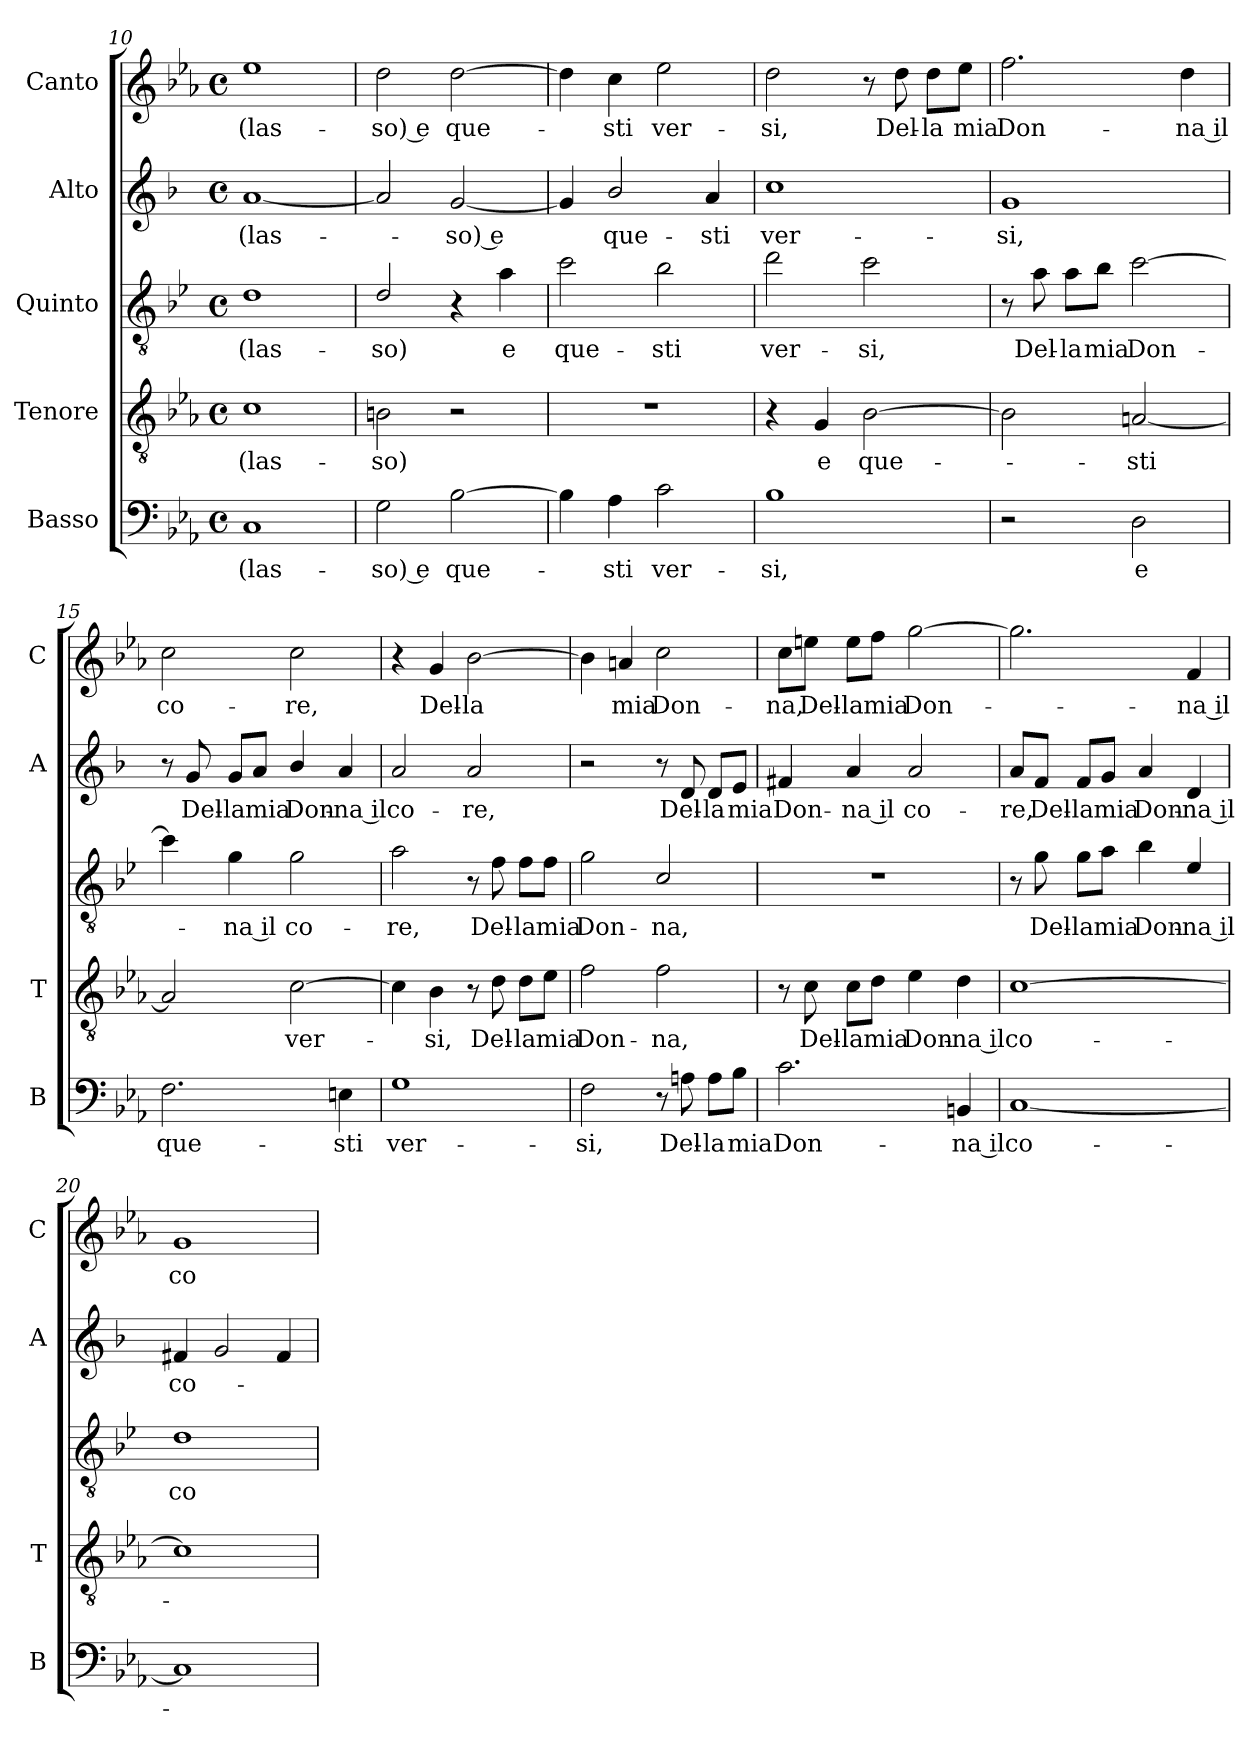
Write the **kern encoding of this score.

**kern	**text	**kern	**text	**kern	**text	**kern	**text	**kern	**text
*part5	*part5	*part4	*part4	*part3	*part3	*part2	*part2	*part1	*part1
*staff5	*staff5	*staff4	*staff4	*staff3	*staff3	*staff2	*staff2	*staff1	*staff1
*I"Basso	*	*I"Tenore	*	*I"Quinto	*	*I"Alto	*	*I"Canto	*
*I'B	*	*I'T	*	*	*	*I'A	*	*I'C	*
*clefF4	*	*clefGv2	*	*clefGv2	*	*clefG2	*	*clefG2	*
*	*	*	*	*ITrd4c7	*	*ITrd1c2	*	*	*
*k[b-e-a-]	*	*k[b-e-a-]	*	*k[b-e-a-]	*	*k[b-e-a-]	*	*k[b-e-a-]	*
*E-:	*	*E-:	*	*E-:	*	*E-:	*	*E-:	*
*M4/4	*	*M4/4	*	*M4/4	*	*M4/4	*	*M4/4	*
*met(c)	*	*met(c)	*	*met(c)	*	*met(c)	*	*met(c)	*
=10	=10	=10	=10	=10	=10	=10	=10	=10	=10
!	!LO:LY:b	!	!LO:LY:b	!	!LO:LY:b	!	!LO:LY:b	!	!LO:LY:b
1C	(las-	1c	(las-	1G	(las-	[1g	(las-	1ee-	(las-
=11	=11	=11	=11	=11	=11	=11	=11	=11	=11
!	!LO:LY:b	!	!LO:LY:b	!	!LO:LY:b	!	!	!	!LO:LY:b
2G\	-so) e	2Bn\	-so)	2G/	-so)	2g/]	.	2dd\	-so) e
!	!LO:LY:b	!	!	!	!	!	!LO:LY:b	!	!LO:LY:b
[2B-\	que-	2r	.	4r	.	[2f/	-so) e	[2dd\	que-
!	!	!	!	!	!LO:LY:b	!	!	!	!
.	.	.	.	4d\	e	.	.	.	.
=12	=12	=12	=12	=12	=12	=12	=12	=12	=12
!	!	!	!	!	!LO:LY:b	!	!	!	!
4B-\]	.	1r	.	2f\	que-	4f/]	.	4dd\]	.
!	!LO:LY:b	!	!	!	!	!	!LO:LY:b	!	!LO:LY:b
4A-\	-sti	.	.	.	.	2a-/	que-	4cc\	-sti
!	!LO:LY:b	!	!	!	!LO:LY:b	!	!	!	!LO:LY:b
2c\	ver-	.	.	2e-\	-sti	.	.	2ee-\	ver-
!	!	!	!	!	!	!	!LO:LY:b	!	!
.	.	.	.	.	.	4g/	-sti	.	.
!!LO:LB:g=z
=13	=13	=13	=13	=13	=13	=13	=13	=13	=13
!	!LO:LY:b	!	!	!	!LO:LY:b	!	!LO:LY:b	!	!LO:LY:b
1B-	-si,	4r	.	2g\	ver-	1b-	ver-	2dd\	-si,
!	!	!	!LO:LY:b	!	!	!	!	!	!
.	.	4G/	e	.	.	.	.	.	.
!	!	!	!LO:LY:b	!	!LO:LY:b	!	!	!	!
.	.	[2B-\	que-	2f\	-si,	.	.	8r	.
!	!	!	!	!	!	!	!	!	!LO:LY:b
.	.	.	.	.	.	.	.	8dd\	Del-
!	!	!	!	!	!	!	!	!	!LO:LY:b
.	.	.	.	.	.	.	.	8dd\L	-la
!	!	!	!	!	!	!	!	!	!LO:LY:b
.	.	.	.	.	.	.	.	8ee-\J	mia
=14	=14	=14	=14	=14	=14	=14	=14	=14	=14
!	!	!	!	!	!	!	!LO:LY:b	!	!LO:LY:b
2r	.	2B-\]	.	8r	.	1f	-si,	2.ff\	Don-
!	!	!	!	!	!LO:LY:b	!	!	!	!
.	.	.	.	8d\	Del-	.	.	.	.
!	!	!	!	!	!LO:LY:b	!	!	!	!
.	.	.	.	8d\L	-la	.	.	.	.
!	!	!	!	!	!LO:LY:b	!	!	!	!
.	.	.	.	8e-\J	mia	.	.	.	.
!	!LO:LY:b	!	!LO:LY:b	!	!LO:LY:b	!	!	!	!
2D\	e	[2An/	-sti	[2f\	Don-	.	.	.	.
!	!	!	!	!	!	!	!	!	!LO:LY:b
.	.	.	.	.	.	.	.	4dd\	-na il
=15	=15	=15	=15	=15	=15	=15	=15	=15	=15
!	!LO:LY:b	!	!	!	!	!	!	!	!LO:LY:b
2.F\	que-	2A/]	.	4f\]	.	8r	.	2cc\	co-
!	!	!	!	!	!	!	!LO:LY:b	!	!
.	.	.	.	.	.	8f/	Del-	.	.
!	!	!	!	!	!LO:LY:b	!	!LO:LY:b	!	!
.	.	.	.	4c\	-na il	8f/L	-la	.	.
!	!	!	!	!	!	!	!LO:LY:b	!	!
.	.	.	.	.	.	8g/J	mia	.	.
!	!	!	!LO:LY:b	!	!LO:LY:b	!	!LO:LY:b	!	!LO:LY:b
.	.	[2c\	ver-	2c\	co-	4a-/	Don-	2cc\	-re,
!	!LO:LY:b	!	!	!	!	!	!LO:LY:b	!	!
4En\	-sti	.	.	.	.	4g/	-na il	.	.
=16	=16	=16	=16	=16	=16	=16	=16	=16	=16
!	!LO:LY:b	!	!	!	!LO:LY:b	!	!LO:LY:b	!	!
1G	ver-	4c\]	.	2d\	-re,	2g/	co-	4r	.
!	!	!	!LO:LY:b	!	!	!	!	!	!LO:LY:b
.	.	4B-\	-si,	.	.	.	.	4g/	Del-
!	!	!	!	!	!	!	!LO:LY:b	!	!LO:LY:b
.	.	8r	.	8r	.	2g/	-re,	[2b-\	-la
!	!	!	!LO:LY:b	!	!LO:LY:b	!	!	!	!
.	.	8d\	Del-	8B-\	Del-	.	.	.	.
!	!	!	!LO:LY:b	!	!LO:LY:b	!	!	!	!
.	.	8d\L	-la	8B-\L	-la	.	.	.	.
!	!	!	!LO:LY:b	!	!LO:LY:b	!	!	!	!
.	.	8e-\J	mia	8B-\J	mia	.	.	.	.
=17	=17	=17	=17	=17	=17	=17	=17	=17	=17
!	!LO:LY:b	!	!LO:LY:b	!	!LO:LY:b	!	!	!	!
2F\	-si,	2f\	Don-	2c\	Don-	2r	.	4b-\]	.
!	!	!	!	!	!	!	!	!	!LO:LY:b
.	.	.	.	.	.	.	.	4an/	mia
!	!	!	!LO:LY:b	!	!LO:LY:b	!	!	!	!LO:LY:b
8r	.	2f\	-na,	2F/	-na,	8r	.	2cc\	Don-
!	!LO:LY:b	!	!	!	!	!	!LO:LY:b	!	!
8An\	Del-	.	.	.	.	8c/	Del-	.	.
!	!LO:LY:b	!	!	!	!	!	!LO:LY:b	!	!
8A\L	-la	.	.	.	.	8c/L	-la	.	.
!	!LO:LY:b	!	!	!	!	!	!LO:LY:b	!	!
8B-\J	mia	.	.	.	.	8d/J	mia	.	.
!!LO:PB:g=z
=18	=18	=18	=18	=18	=18	=18	=18	=18	=18
!	!LO:LY:b	!	!	!	!	!	!LO:LY:b	!	!LO:LY:b
2.c\	Don-	8r	.	1r	.	4en/	Don-	8cc\L	-na,
!	!	!	!LO:LY:b	!	!	!	!	!	!LO:LY:b
.	.	8c\	Del-	.	.	.	.	8een\J	Del-
!	!	!	!LO:LY:b	!	!	!	!LO:LY:b	!	!LO:LY:b
.	.	8c\L	-la	.	.	4g/	-na il	8ee\L	-la
!	!	!	!LO:LY:b	!	!	!	!	!	!LO:LY:b
.	.	8d\J	mia	.	.	.	.	8ff\J	mia
!	!	!	!LO:LY:b	!	!	!	!LO:LY:b	!	!LO:LY:b
.	.	4e-\	Don-	.	.	2g/	co-	[2gg\	Don-
!	!LO:LY:b	!	!LO:LY:b	!	!	!	!	!	!
4BBn/	-na il	4d\	-na il	.	.	.	.	.	.
=19	=19	=19	=19	=19	=19	=19	=19	=19	=19
!	!LO:LY:b	!	!LO:LY:b	!	!	!	!LO:LY:b	!	!
[1C	co-	[1c	co-	8r	.	8g/L	-re,	2.gg\]	.
!	!	!	!	!	!LO:LY:b	!	!LO:LY:b	!	!
.	.	.	.	8c\	Del-	8e-/J	Del-	.	.
!	!	!	!	!	!LO:LY:b	!	!LO:LY:b	!	!
.	.	.	.	8c\L	-la	8e-/L	-la	.	.
!	!	!	!	!	!LO:LY:b	!	!LO:LY:b	!	!
.	.	.	.	8d\J	mia	8f/J	mia	.	.
!	!	!	!	!	!LO:LY:b	!	!LO:LY:b	!	!
.	.	.	.	4e-\	Don-	4g/	Don-	.	.
!	!	!	!	!	!LO:LY:b	!	!LO:LY:b	!	!LO:LY:b
.	.	.	.	4A-/	-na il	4c/	-na il	4f/	-na il
=20	=20	=20	=20	=20	=20	=20	=20	=20	=20
!	!	!	!	!	!LO:LY:b	!	!LO:LY:b	!	!LO:LY:b
1C]	.	1c]	.	1G	co-	4en/	co-	1g	co-
.	.	.	.	.	.	2f/	.	.	.
.	.	.	.	.	.	4e/	.	.	.
=	=	=	=	=	=	=	=	=	=
*-	*-	*-	*-	*-	*-	*-	*-	*-	*-
